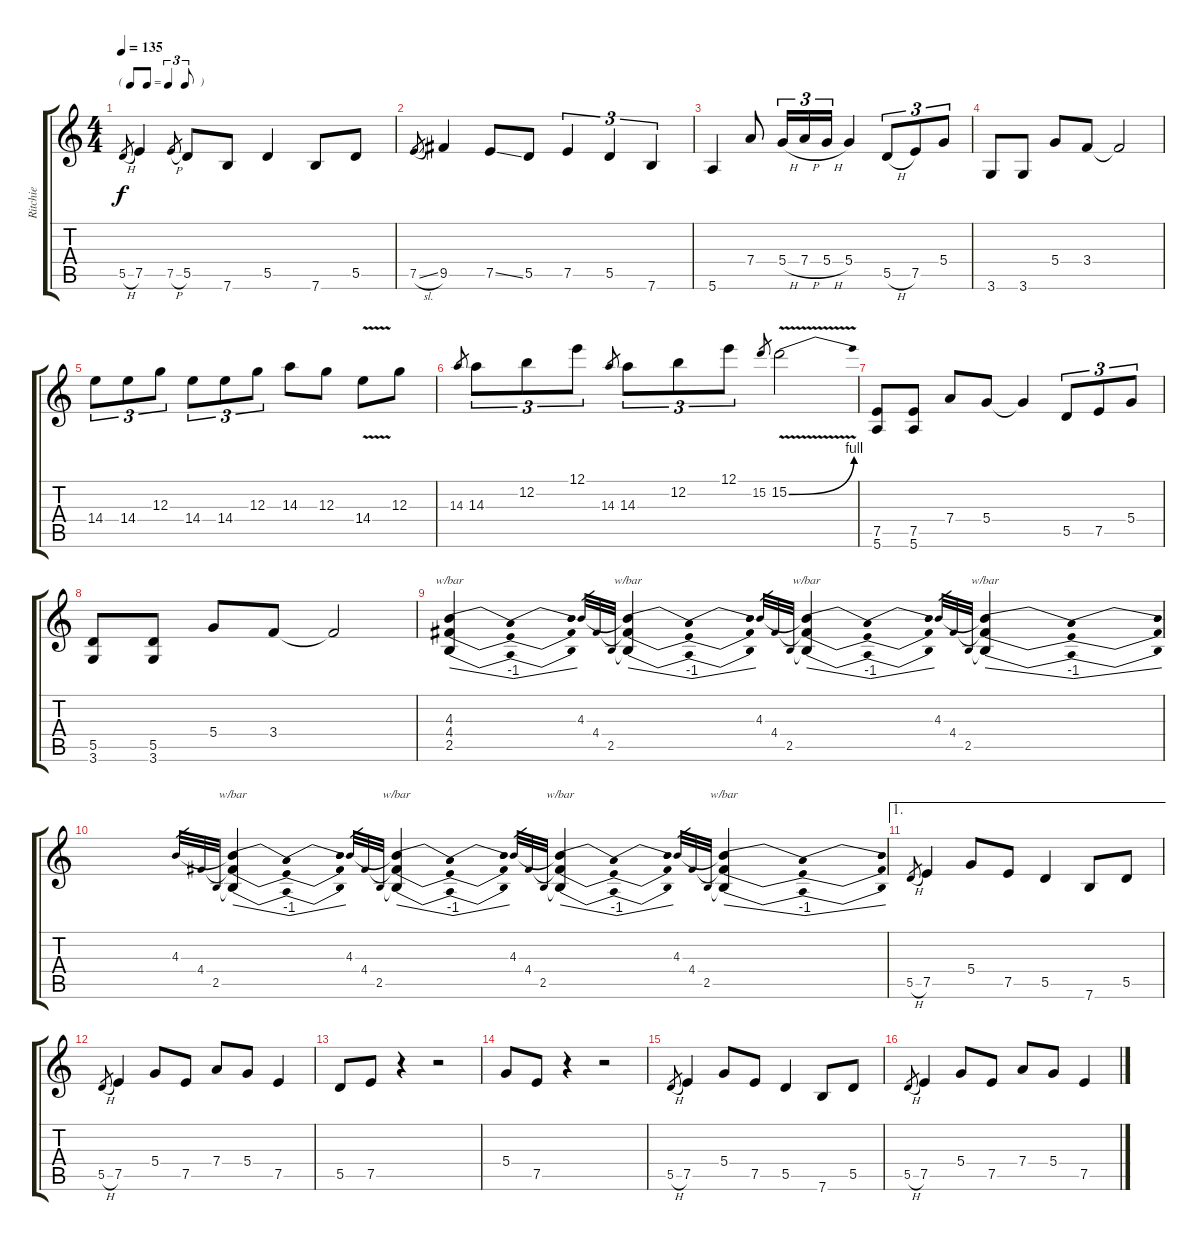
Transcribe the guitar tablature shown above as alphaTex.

\track ("Ritchie" "Ritchie") {instrument overdrivenguitar}
\staff {score tabs}
\tuning (E4 B3 G3 D3 A2 E2) {hide}
\ts (4 4)
\tf triplet8th
\tempo 135
\clef g2
\ks c
5.5{h}.8{gr dy f} 7.5.4 7.5{h}.8{gr} 5.5.8 7.6.8 5.5.4 7.6.8 5.5.8 |
7.5{sl}.8{gr} 9.5.4 7.5{ss}.8 5.5.8 7.5.4{tu (3 2)} 5.5.4{tu (3 2)} 7.6.4{tu (3 2)} |
5.6.4 7.4.8 5.4{h}.16{tu (3 2)} 7.4{h}.16{tu (3 2)} 5.4{h}.16{tu (3 2)} 5.4.4 5.5{h}.8{tu (3 2)} 7.5.8{tu (3 2)} 5.4.8{tu (3 2)} |
3.6.8 3.6.8 5.4.8 3.4.8 3.4{t}.2 |
14.4.8{tu (3 2)} 14.4.8{tu (3 2)} 12.3.8{tu (3 2)} 14.4.8{tu (3 2)} 14.4.8{tu (3 2)} 12.3.8{tu (3 2)} 14.3.8 12.3.8 14.4{v}.8 12.3.8 |
14.3.8{gr} 14.3.8{tu (3 2)} 12.2.8{tu (3 2)} 12.1.8{tu (3 2)} 14.3.8{gr} 14.3.8{tu (3 2)} 12.2.8{tu (3 2)} 12.1.8{tu (3 2)} 15.2.8{gr} 15.2{be (bend 0 0 60 4) v}.2 |
(7.5 5.6).8 (7.5 5.6).8 7.4.8 5.4.8 5.4{t}.4 5.5.8{tu (3 2)} 7.5.8{tu (3 2)} 5.4.8{tu (3 2)} |
(5.5 3.6).8 (5.5 3.6).8 5.4.8 3.4.8 3.4{t}.2 |
(4.3 4.4 2.5).4{tbe (dip default 0 0 30 -4 60 0)} 4.3.32{gr} 4.4.32{gr} 2.5.32{gr} (4.3{t} 4.4{t} 2.5{t}).4{tbe (dip default 0 0 30 -4 60 0)} 4.3.32{gr} 4.4.32{gr} 2.5.32{gr} (4.3{t} 4.4{t} 2.5{t}).4{tbe (dip default 0 0 30 -4 60 0)} 4.3.32{gr} 4.4.32{gr} 2.5.32{gr} (4.3{t} 4.4{t} 2.5{t}).4{tbe (dip default 0 0 30 -4 60 0)} |
4.3.32{gr} 4.4.32{gr} 2.5.32{gr} (4.3{t} 4.4{t} 2.5{t}).4{tbe (dip default 0 0 30 -4 60 0)} 4.3.32{gr} 4.4.32{gr} 2.5.32{gr} (4.3{t} 4.4{t} 2.5{t}).4{tbe (dip default 0 0 30 -4 60 0)} 4.3.32{gr} 4.4.32{gr} 2.5.32{gr} (4.3{t} 4.4{t} 2.5{t}).4{tbe (dip default 0 0 30 -4 60 0)} 4.3.32{gr} 4.4.32{gr} 2.5.32{gr} (4.3{t} 4.4{t} 2.5{t}).4{tbe (dip default 0 0 30 -4 60 0)} |
\ae 1
5.5{h}.8{gr} 7.5.4 5.4.8 7.5.8 5.5.4 7.6.8 5.5.8 |
5.5{h}.8{gr} 7.5.4 5.4.8 7.5.8 7.4.8 5.4.8 7.5.4 |
5.5.8 7.5.8 r.4 r.2 |
5.4.8 7.5.8 r.4 r.2 |
5.5{h}.8{gr} 7.5.4 5.4.8 7.5.8 5.5.4 7.6.8 5.5.8 |
5.5{h}.8{gr} 7.5.4 5.4.8 7.5.8 7.4.8 5.4.8 7.5.4
